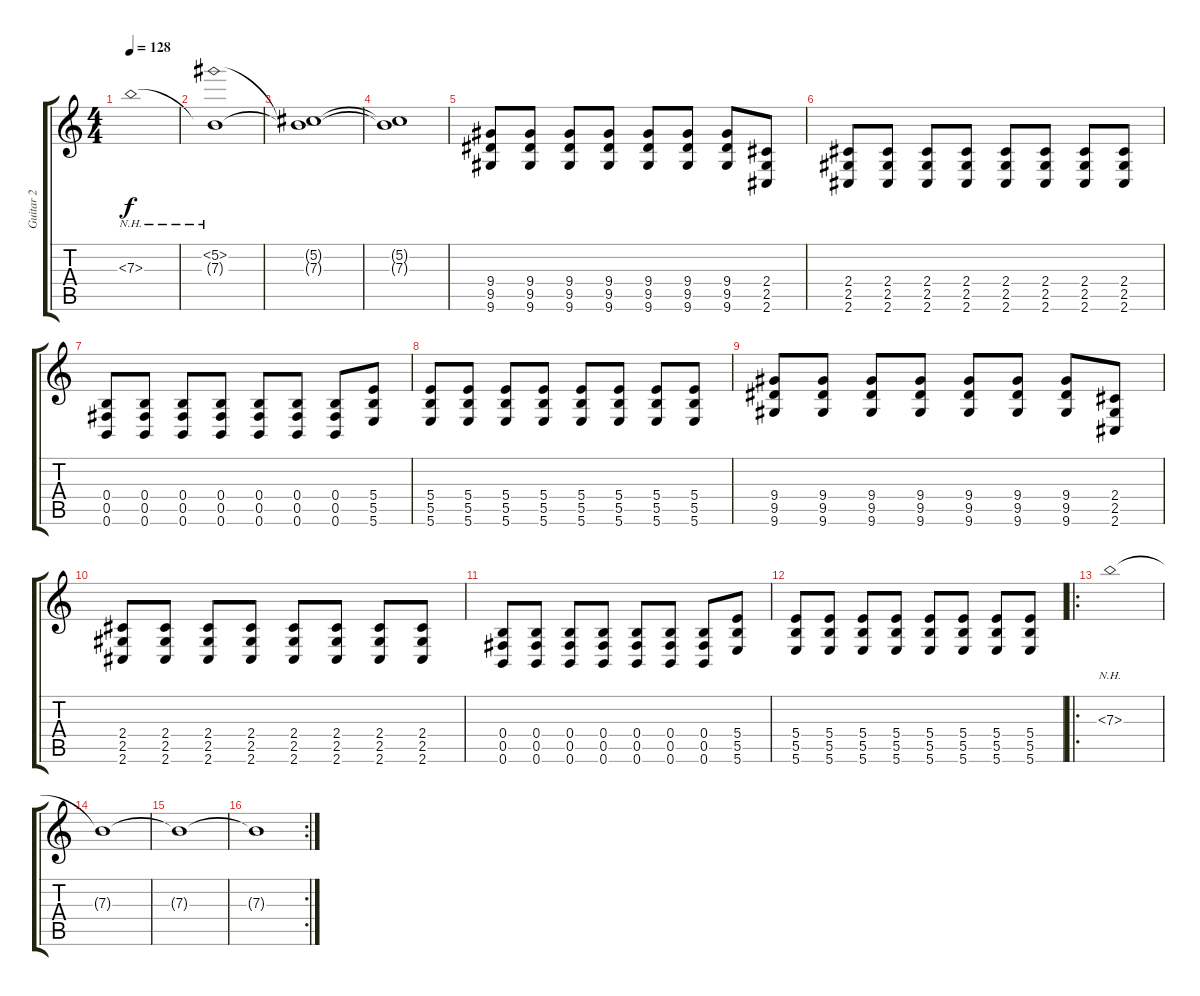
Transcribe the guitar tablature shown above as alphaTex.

\track ("Guitar 2" "Guitar 2") {instrument distortionguitar}
\staff {score tabs}
\tuning (Db4 Ab3 E3 B2 Gb2 B1) {hide}
\ts (4 4)
\tempo 128
\clef g2
\ks c
7.3{nh}.1{dy f} |
(5.2{nh} 7.3{t}).1 |
(5.2{t} 7.3{t}).1 |
(5.2{t} 7.3{t}).1 |
(9.4 9.5 9.6).8{volume 14} (9.4 9.5 9.6).8 (9.4 9.5 9.6).8 (9.4 9.5 9.6).8 (9.4 9.5 9.6).8 (9.4 9.5 9.6).8 (9.4 9.5 9.6).8 (2.4 2.5 2.6).8 |
(2.4 2.5 2.6).8 (2.4 2.5 2.6).8 (2.4 2.5 2.6).8 (2.4 2.5 2.6).8 (2.4 2.5 2.6).8 (2.4 2.5 2.6).8 (2.4 2.5 2.6).8 (2.4 2.5 2.6).8 |
(0.4 0.5 0.6).8 (0.4 0.5 0.6).8 (0.4 0.5 0.6).8 (0.4 0.5 0.6).8 (0.4 0.5 0.6).8 (0.4 0.5 0.6).8 (0.4 0.5 0.6).8 (5.4 5.5 5.6).8 |
(5.4 5.5 5.6).8 (5.4 5.5 5.6).8 (5.4 5.5 5.6).8 (5.4 5.5 5.6).8 (5.4 5.5 5.6).8 (5.4 5.5 5.6).8 (5.4 5.5 5.6).8 (5.4 5.5 5.6).8 |
(9.4 9.5 9.6).8{volume 14} (9.4 9.5 9.6).8 (9.4 9.5 9.6).8 (9.4 9.5 9.6).8 (9.4 9.5 9.6).8 (9.4 9.5 9.6).8 (9.4 9.5 9.6).8 (2.4 2.5 2.6).8 |
(2.4 2.5 2.6).8 (2.4 2.5 2.6).8 (2.4 2.5 2.6).8 (2.4 2.5 2.6).8 (2.4 2.5 2.6).8 (2.4 2.5 2.6).8 (2.4 2.5 2.6).8 (2.4 2.5 2.6).8 |
(0.4 0.5 0.6).8 (0.4 0.5 0.6).8 (0.4 0.5 0.6).8 (0.4 0.5 0.6).8 (0.4 0.5 0.6).8 (0.4 0.5 0.6).8 (0.4 0.5 0.6).8 (5.4 5.5 5.6).8 |
(5.4 5.5 5.6).8 (5.4 5.5 5.6).8 (5.4 5.5 5.6).8 (5.4 5.5 5.6).8 (5.4 5.5 5.6).8 (5.4 5.5 5.6).8 (5.4 5.5 5.6).8 (5.4 5.5 5.6).8 |
\ro
7.3{nh}.1{volume 5} |
7.3{t}.1 |
7.3{t}.1 |
\rc 2
7.3{t}.1
